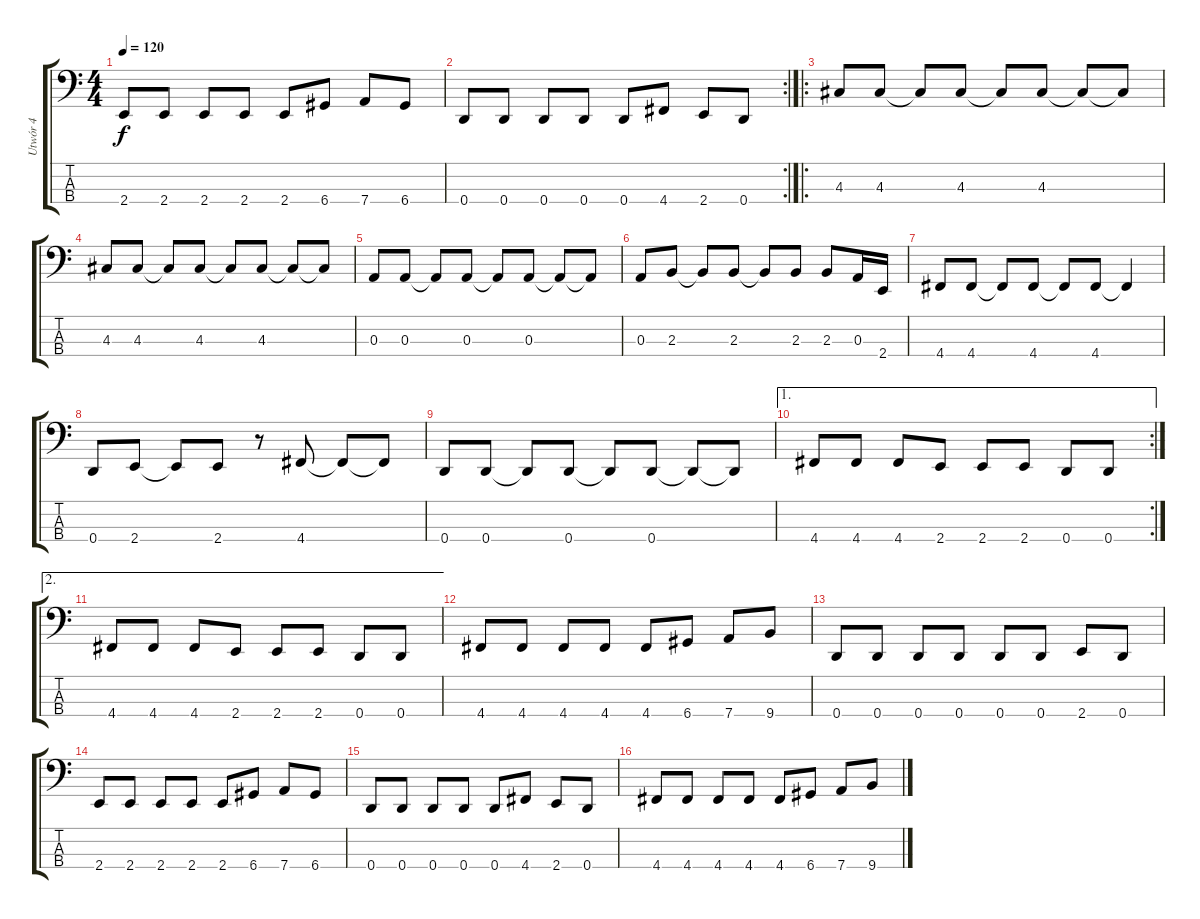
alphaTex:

\track ("Utwór 4" "Utwór 4") {instrument electricbassfinger}
\staff {score tabs}
\tuning (G2 D2 A1 D1) {hide}
\ts (4 4)
\tempo 120
\clef f4
\ks c
2.4.8{dy f} 2.4.8 2.4.8 2.4.8 2.4.8 6.4.8 7.4.8 6.4.8 |
\rc 2
0.4.8 0.4.8 0.4.8 0.4.8 0.4.8 4.4.8 2.4.8 0.4.8 |
\ro
4.3.8 4.3.8 4.3{t}.8 4.3.8 4.3{t}.8 4.3.8 4.3{t}.8 4.3{t}.8 |
4.3.8 4.3.8 4.3{t}.8 4.3.8 4.3{t}.8 4.3.8 4.3{t}.8 4.3{t}.8 |
0.3.8 0.3.8 0.3{t}.8 0.3.8 0.3{t}.8 0.3.8 0.3{t}.8 0.3{t}.8 |
0.3.8 2.3.8 2.3{t}.8 2.3.8 2.3{t}.8 2.3.8 2.3.8 0.3.16 2.4.16 |
4.4.8 4.4.8 4.4{t}.8 4.4.8 4.4{t}.8 4.4.8 4.4{t}.4 |
0.4.8 2.4.8 2.4{t}.8 2.4.8 r.8 4.4.8 4.4{t}.8 4.4{t}.8 |
0.4.8 0.4.8 0.4{t}.8 0.4.8 0.4{t}.8 0.4.8 0.4{t}.8 0.4{t}.8 |
\ae 1
\rc 2
4.4.8 4.4.8 4.4.8 2.4.8 2.4.8 2.4.8 0.4.8 0.4.8 |
\ae 2
4.4.8 4.4.8 4.4.8 2.4.8 2.4.8 2.4.8 0.4.8 0.4.8 |
4.4.8 4.4.8 4.4.8 4.4.8 4.4.8 6.4.8 7.4.8 9.4.8 |
0.4.8 0.4.8 0.4.8 0.4.8 0.4.8 0.4.8 2.4.8 0.4.8 |
2.4.8 2.4.8 2.4.8 2.4.8 2.4.8 6.4.8 7.4.8 6.4.8 |
0.4.8 0.4.8 0.4.8 0.4.8 0.4.8 4.4.8 2.4.8 0.4.8 |
4.4.8 4.4.8 4.4.8 4.4.8 4.4.8 6.4.8 7.4.8 9.4.8
